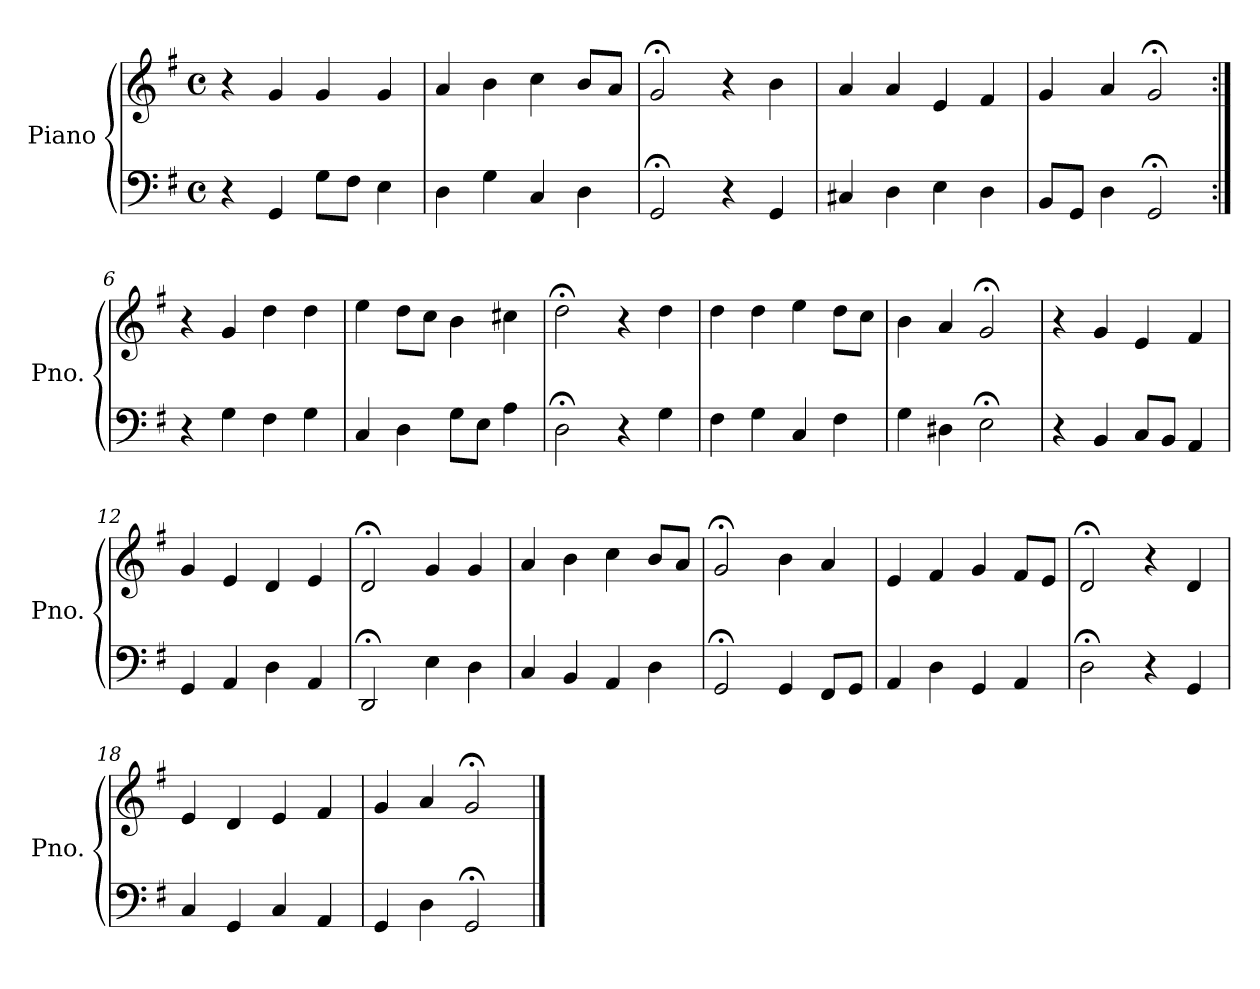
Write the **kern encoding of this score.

**kern	**kern
*part1	*part1
*staff2	*staff1
*I"Piano	*
*I'Pno.	*
*clefF4	*clefG2
*k[f#]	*k[f#]
*M4/4	*M4/4
*met(c)	*met(c)
=1	=1
4r	4r
4GG/	4g/
8G\L	4g/
8F#\J	.
4E\	4g/
=2	=2
4D\	4a/
4G\	4b\
4C/	4cc\
4D\	8b/L
.	8a/J
=3	=3
2GG;</	2g;</
4r	4r
4GG/	4b\
=4	=4
4C#X/	4a/
4D\	4a/
4E\	4e/
4D\	4f#/
=5	=5
8BB/L	4g/
8GG/J	.
4D\	4a/
2GG;</	2g;</
=6:|!	=6:|!
4r	4r
4G\	4g/
4F#\	4dd\
4G\	4dd\
!!LO:LB:g=z
=7	=7
4C/	4ee\
4D\	8dd\L
.	8cc\J
8G\L	4b\
8E\J	.
4A\	4cc#X\
=8	=8
2D;<\	2dd;<\
4r	4r
4G\	4dd\
=9	=9
4F#\	4dd\
4G\	4dd\
4C/	4ee\
4F#\	8dd\L
.	8cc\J
=10	=10
4G\	4b\
4D#X\	4a/
2E;<\	2g;</
=11	=11
4r	4r
4BB/	4g/
8C/L	4e/
8BB/J	.
4AA/	4f#/
=12	=12
4GG/	4g/
4AA/	4e/
4D\	4d/
4AA/	4e/
=13	=13
2DD;</	2d;</
4E\	4g/
4D\	4g/
!!LO:LB:g=z
=14	=14
4C/	4a/
4BB/	4b\
4AA/	4cc\
4D\	8b/L
.	8a/J
=15	=15
2GG;</	2g;</
4GG/	4b\
8FF#/L	4a/
8GG/J	.
=16	=16
4AA/	4e/
4D\	4f#/
4GG/	4g/
4AA/	8f#/L
.	8e/J
=17	=17
2D;<\	2d;</
4r	4r
4GG/	4d/
=18	=18
4C/	4e/
4GG/	4d/
4C/	4e/
4AA/	4f#/
=19	=19
4GG/	4g/
4D\	4a/
2GG;</	2g;</
==	==
*-	*-
